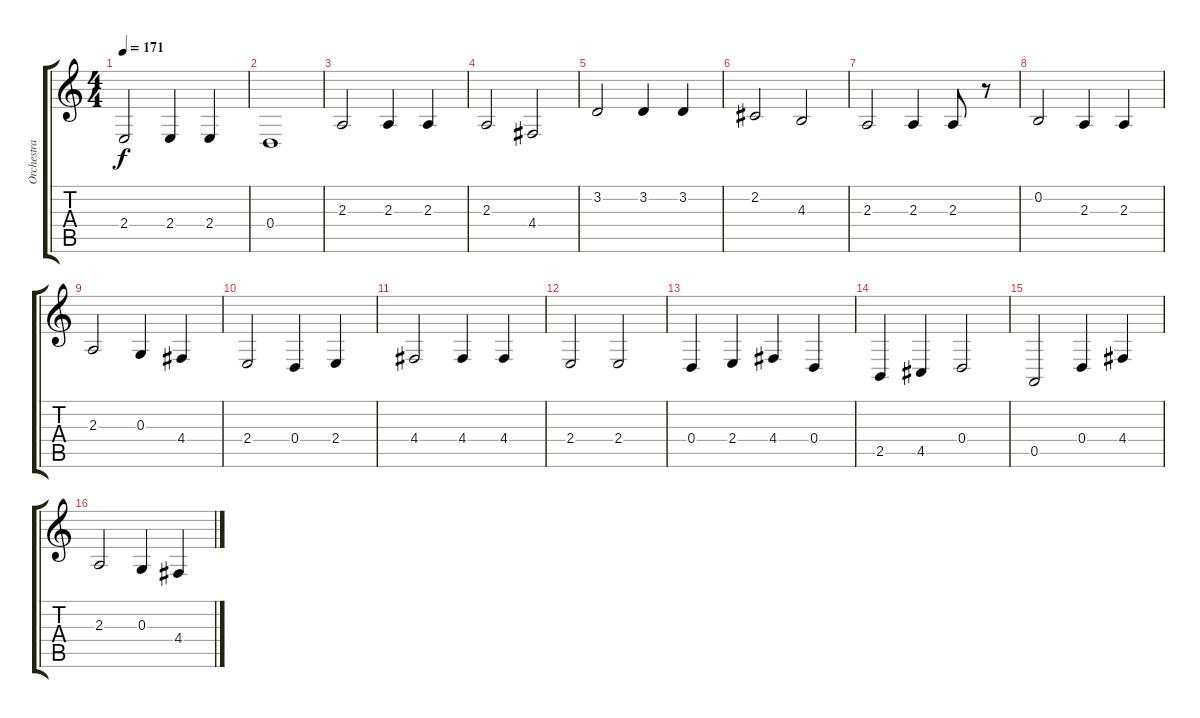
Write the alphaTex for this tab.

\track ("Orchestra II" "Orchestra ") {instrument stringensemble2}
\staff {score tabs}
\tuning (E4 B3 G3 D3 A2 E2) {hide}
\ts (4 4)
\tempo 171
\clef g2
\ks c
2.4.2{dy f} 2.4.4 2.4.4 |
0.4.1 |
2.3.2 2.3.4 2.3.4 |
2.3.2 4.4.2 |
3.2.2 3.2.4 3.2.4 |
2.2.2 4.3.2 |
2.3.2 2.3.4 2.3.8 r.8 |
0.2.2 2.3.4 2.3.4 |
2.3.2 0.3.4 4.4.4 |
2.4.2 0.4.4 2.4.4 |
4.4.2 4.4.4 4.4.4 |
2.4.2 2.4.2 |
0.4.4 2.4.4 4.4.4 0.4.4 |
2.5.4 4.5.4 0.4.2 |
0.5.2 0.4.4 4.4.4 |
2.3.2 0.3.4 4.4.4
